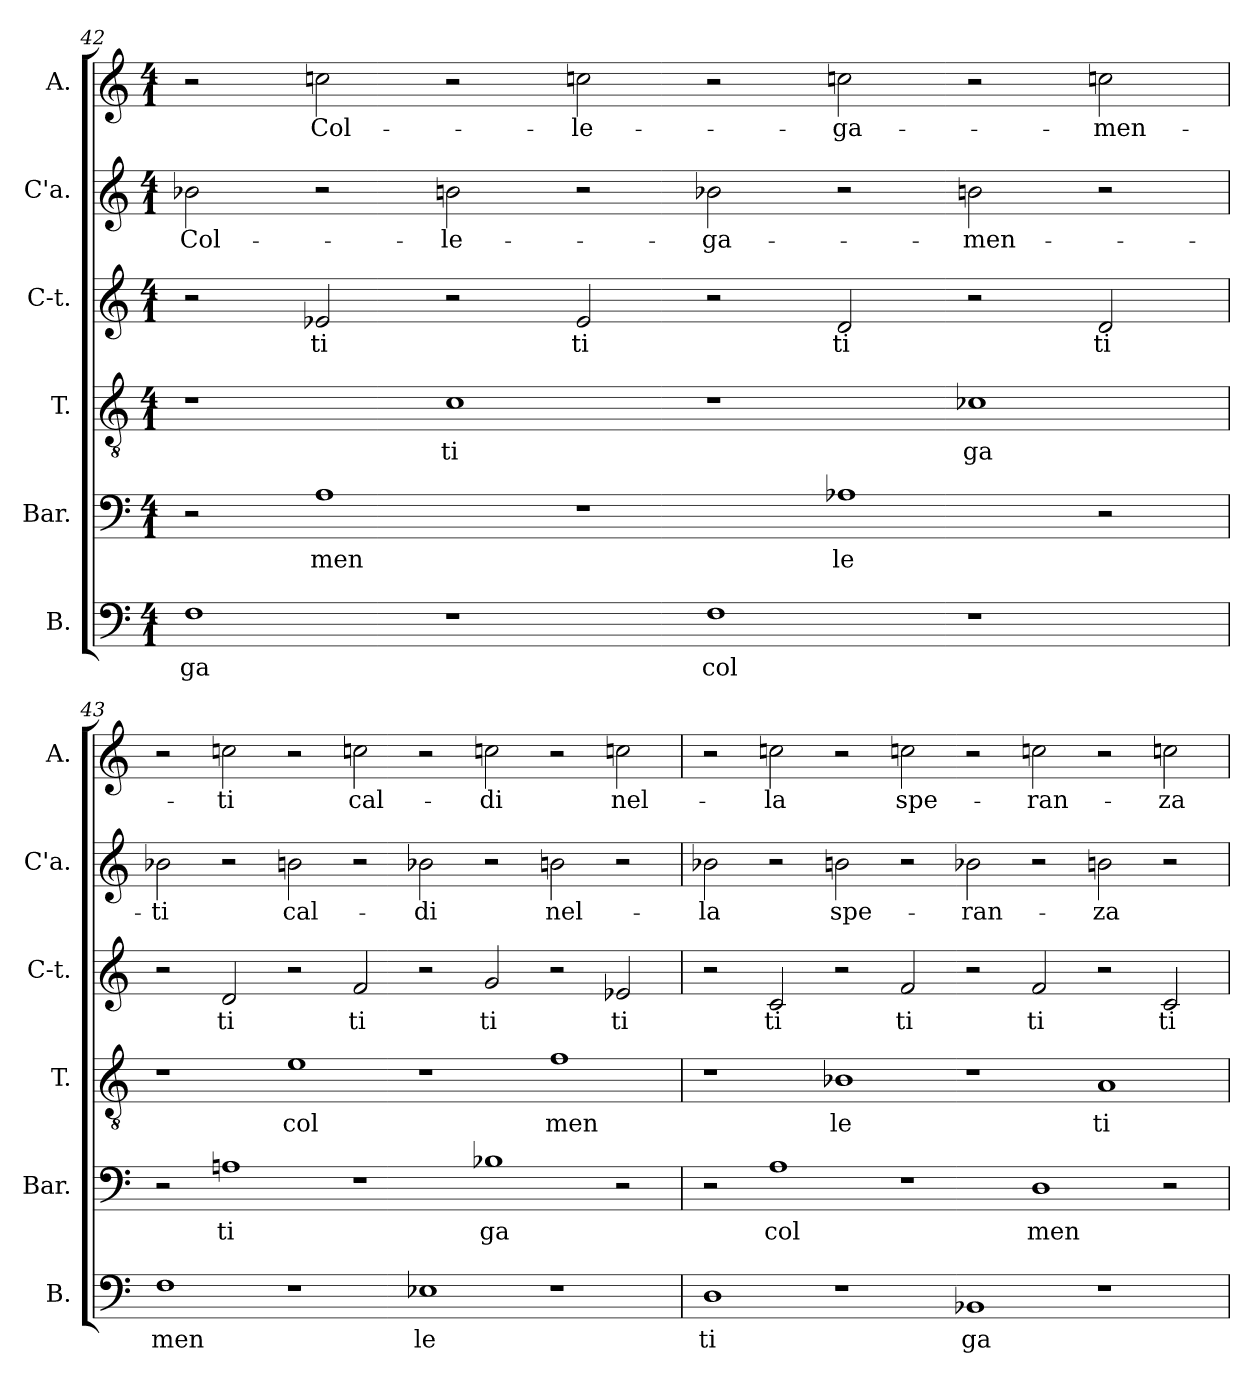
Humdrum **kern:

**kern	**text	**kern	**text	**kern	**text	**kern	**text	**kern	**text	**kern	**text
*part6	*part6	*part5	*part5	*part4	*part4	*part3	*part3	*part2	*part2	*part1	*part1
*staff6	*staff6	*staff5	*staff5	*staff4	*staff4	*staff3	*staff3	*staff2	*staff2	*staff1	*staff1
*I"B.	*	*I"Bar.	*	*I"T.	*	*I"C-t.	*	*I"C'a.	*	*I"A.	*
*I'B.	*	*I'Bar.	*	*I'T.	*	*I'C-t.	*	*I'C'a.	*	*I'A.	*
*clefF4	*	*clefF4	*	*clefGv2	*	*clefG2	*	*clefG2	*	*clefG2	*
*	*	*	*	*ITrd7c12	*	*	*	*	*	*	*
*k[]	*	*k[]	*	*k[]	*	*k[]	*	*k[]	*	*k[]	*
*C:	*	*C:	*	*C:	*	*C:	*	*C:	*	*C:	*
*M4/1	*	*M4/1	*	*M4/1	*	*M4/1	*	*M4/1	*	*M4/1	*
=42	=42	=42	=42	=42	=42	=42	=42	=42	=42	=42	=42
!	!LO:LY:b:color=#000000	!	!	!	!	!	!	!	!	!	!
!	!	!	!	!	!	!	!	!	!LO:LY:b:color=#000000	!	!
1Fi	ga	2r	.	1r	.	2r	.	2b-Xi\	Col-	2r	.
!	!	!	!LO:LY:b:color=#000000	!	!	!	!	!	!	!	!
!	!	!	!	!	!	!	!LO:LY:b:color=#000000	!	!	!	!
!	!	!	!	!	!	!	!	!	!	!	!LO:LY:b:color=#000000
.	.	1Ai	men	.	.	2e-Xi/	ti	2r	.	2ccni\	Col-
!	!	!	!	!	!LO:LY:b:color=#000000	!	!	!	!	!	!
!	!	!	!	!	!	!	!	!	!LO:LY:b:color=#000000	!	!
1r	.	.	.	1Ci	ti	2r	.	2bni\	-le-	2r	.
!	!	!	!	!	!	!	!LO:LY:b:color=#000000	!	!	!	!
!	!	!	!	!	!	!	!	!	!	!	!LO:LY:b:color=#000000
.	.	1r	.	.	.	2e-i/	ti	2r	.	2ccni\	-le-
!	!LO:LY:b:color=#000000	!	!	!	!	!	!	!	!	!	!
!	!	!	!	!	!	!	!	!	!LO:LY:b:color=#000000	!	!
1Fi	col	.	.	1r	.	2r	.	2b-Xi\	-ga-	2r	.
!	!	!	!LO:LY:b:color=#000000	!	!	!	!	!	!	!	!
!	!	!	!	!	!	!	!LO:LY:b:color=#000000	!	!	!	!
!	!	!	!	!	!	!	!	!	!	!	!LO:LY:b:color=#000000
.	.	1A-Xi	le	.	.	2di/	ti	2r	.	2ccni\	-ga-
!	!	!	!	!	!LO:LY:b:color=#000000	!	!	!	!	!	!
!	!	!	!	!	!	!	!	!	!LO:LY:b:color=#000000	!	!
1r	.	.	.	1C-Xi	ga	2r	.	2bni\	-men-	2r	.
!	!	!	!	!	!	!	!LO:LY:b:color=#000000	!	!	!	!
!	!	!	!	!	!	!	!	!	!	!	!LO:LY:b:color=#000000
.	.	2r	.	.	.	2di/	ti	2r	.	2ccni\	-men-
!!LO:PB:g=z
=43	=43	=43	=43	=43	=43	=43	=43	=43	=43	=43	=43
!	!LO:LY:b:color=#000000	!	!	!	!	!	!	!	!	!	!
!	!	!	!	!	!	!	!	!	!LO:LY:b:color=#000000	!	!
1Fi	men	2r	.	1r	.	2r	.	2b-Xi\	-ti	2r	.
!	!	!	!LO:LY:b:color=#000000	!	!	!	!	!	!	!	!
!	!	!	!	!	!	!	!LO:LY:b:color=#000000	!	!	!	!
!	!	!	!	!	!	!	!	!	!	!	!LO:LY:b:color=#000000
.	.	1Ani	ti	.	.	2di/	ti	2r	.	2ccni\	-ti
!	!	!	!	!	!LO:LY:b:color=#000000	!	!	!	!	!	!
!	!	!	!	!	!	!	!	!	!LO:LY:b:color=#000000	!	!
1r	.	.	.	1Ei	col	2r	.	2bni\	cal-	2r	.
!	!	!	!	!	!	!	!LO:LY:b:color=#000000	!	!	!	!
!	!	!	!	!	!	!	!	!	!	!	!LO:LY:b:color=#000000
.	.	1r	.	.	.	2fi/	ti	2r	.	2ccni\	cal-
!	!LO:LY:b:color=#000000	!	!	!	!	!	!	!	!	!	!
!	!	!	!	!	!	!	!	!	!LO:LY:b:color=#000000	!	!
1E-Xi	le	.	.	1r	.	2r	.	2b-Xi\	-di	2r	.
!	!	!	!LO:LY:b:color=#000000	!	!	!	!	!	!	!	!
!	!	!	!	!	!	!	!LO:LY:b:color=#000000	!	!	!	!
!	!	!	!	!	!	!	!	!	!	!	!LO:LY:b:color=#000000
.	.	1B-i	ga	.	.	2gi/	ti	2r	.	2ccni\	-di
!	!	!	!	!	!LO:LY:b:color=#000000	!	!	!	!	!	!
!	!	!	!	!	!	!	!	!	!LO:LY:b:color=#000000	!	!
1r	.	.	.	1Fi	men	2r	.	2bni\	nel-	2r	.
!	!	!	!	!	!	!	!LO:LY:b:color=#000000	!	!	!	!
!	!	!	!	!	!	!	!	!	!	!	!LO:LY:b:color=#000000
.	.	2r	.	.	.	2e-Xi/	ti	2r	.	2ccni\	nel-
=44	=44	=44	=44	=44	=44	=44	=44	=44	=44	=44	=44
!	!LO:LY:b:color=#000000	!	!	!	!	!	!	!	!	!	!
!	!	!	!	!	!	!	!	!	!LO:LY:b:color=#000000	!	!
1Di	ti	2r	.	1r	.	2r	.	2b-Xi\	-la	2r	.
!	!	!	!LO:LY:b:color=#000000	!	!	!	!	!	!	!	!
!	!	!	!	!	!	!	!LO:LY:b:color=#000000	!	!	!	!
!	!	!	!	!	!	!	!	!	!	!	!LO:LY:b:color=#000000
.	.	1Ai	col	.	.	2ci/	ti	2r	.	2ccni\	-la
!	!	!	!	!	!LO:LY:b:color=#000000	!	!	!	!	!	!
!	!	!	!	!	!	!	!	!	!LO:LY:b:color=#000000	!	!
1r	.	.	.	1BB-i	le	2r	.	2bni\	spe-	2r	.
!	!	!	!	!	!	!	!LO:LY:b:color=#000000	!	!	!	!
!	!	!	!	!	!	!	!	!	!	!	!LO:LY:b:color=#000000
.	.	1r	.	.	.	2fi/	ti	2r	.	2ccni\	spe-
!	!LO:LY:b:color=#000000	!	!	!	!	!	!	!	!	!	!
!	!	!	!	!	!	!	!	!	!LO:LY:b:color=#000000	!	!
1BB-i	ga	.	.	1r	.	2r	.	2b-Xi\	-ran-	2r	.
!	!	!	!LO:LY:b:color=#000000	!	!	!	!	!	!	!	!
!	!	!	!	!	!	!	!LO:LY:b:color=#000000	!	!	!	!
!	!	!	!	!	!	!	!	!	!	!	!LO:LY:b:color=#000000
.	.	1Di	men	.	.	2fi/	ti	2r	.	2ccni\	-ran-
!	!	!	!	!	!LO:LY:b:color=#000000	!	!	!	!	!	!
!	!	!	!	!	!	!	!	!	!LO:LY:b:color=#000000	!	!
1r	.	.	.	1AAi	ti	2r	.	2bni\	-za	2r	.
!	!	!	!	!	!	!	!LO:LY:b:color=#000000	!	!	!	!
!	!	!	!	!	!	!	!	!	!	!	!LO:LY:b:color=#000000
.	.	2r	.	.	.	2ci/	ti	2r	.	2ccni\	-za
=	=	=	=	=	=	=	=	=	=	=	=
*-	*-	*-	*-	*-	*-	*-	*-	*-	*-	*-	*-
